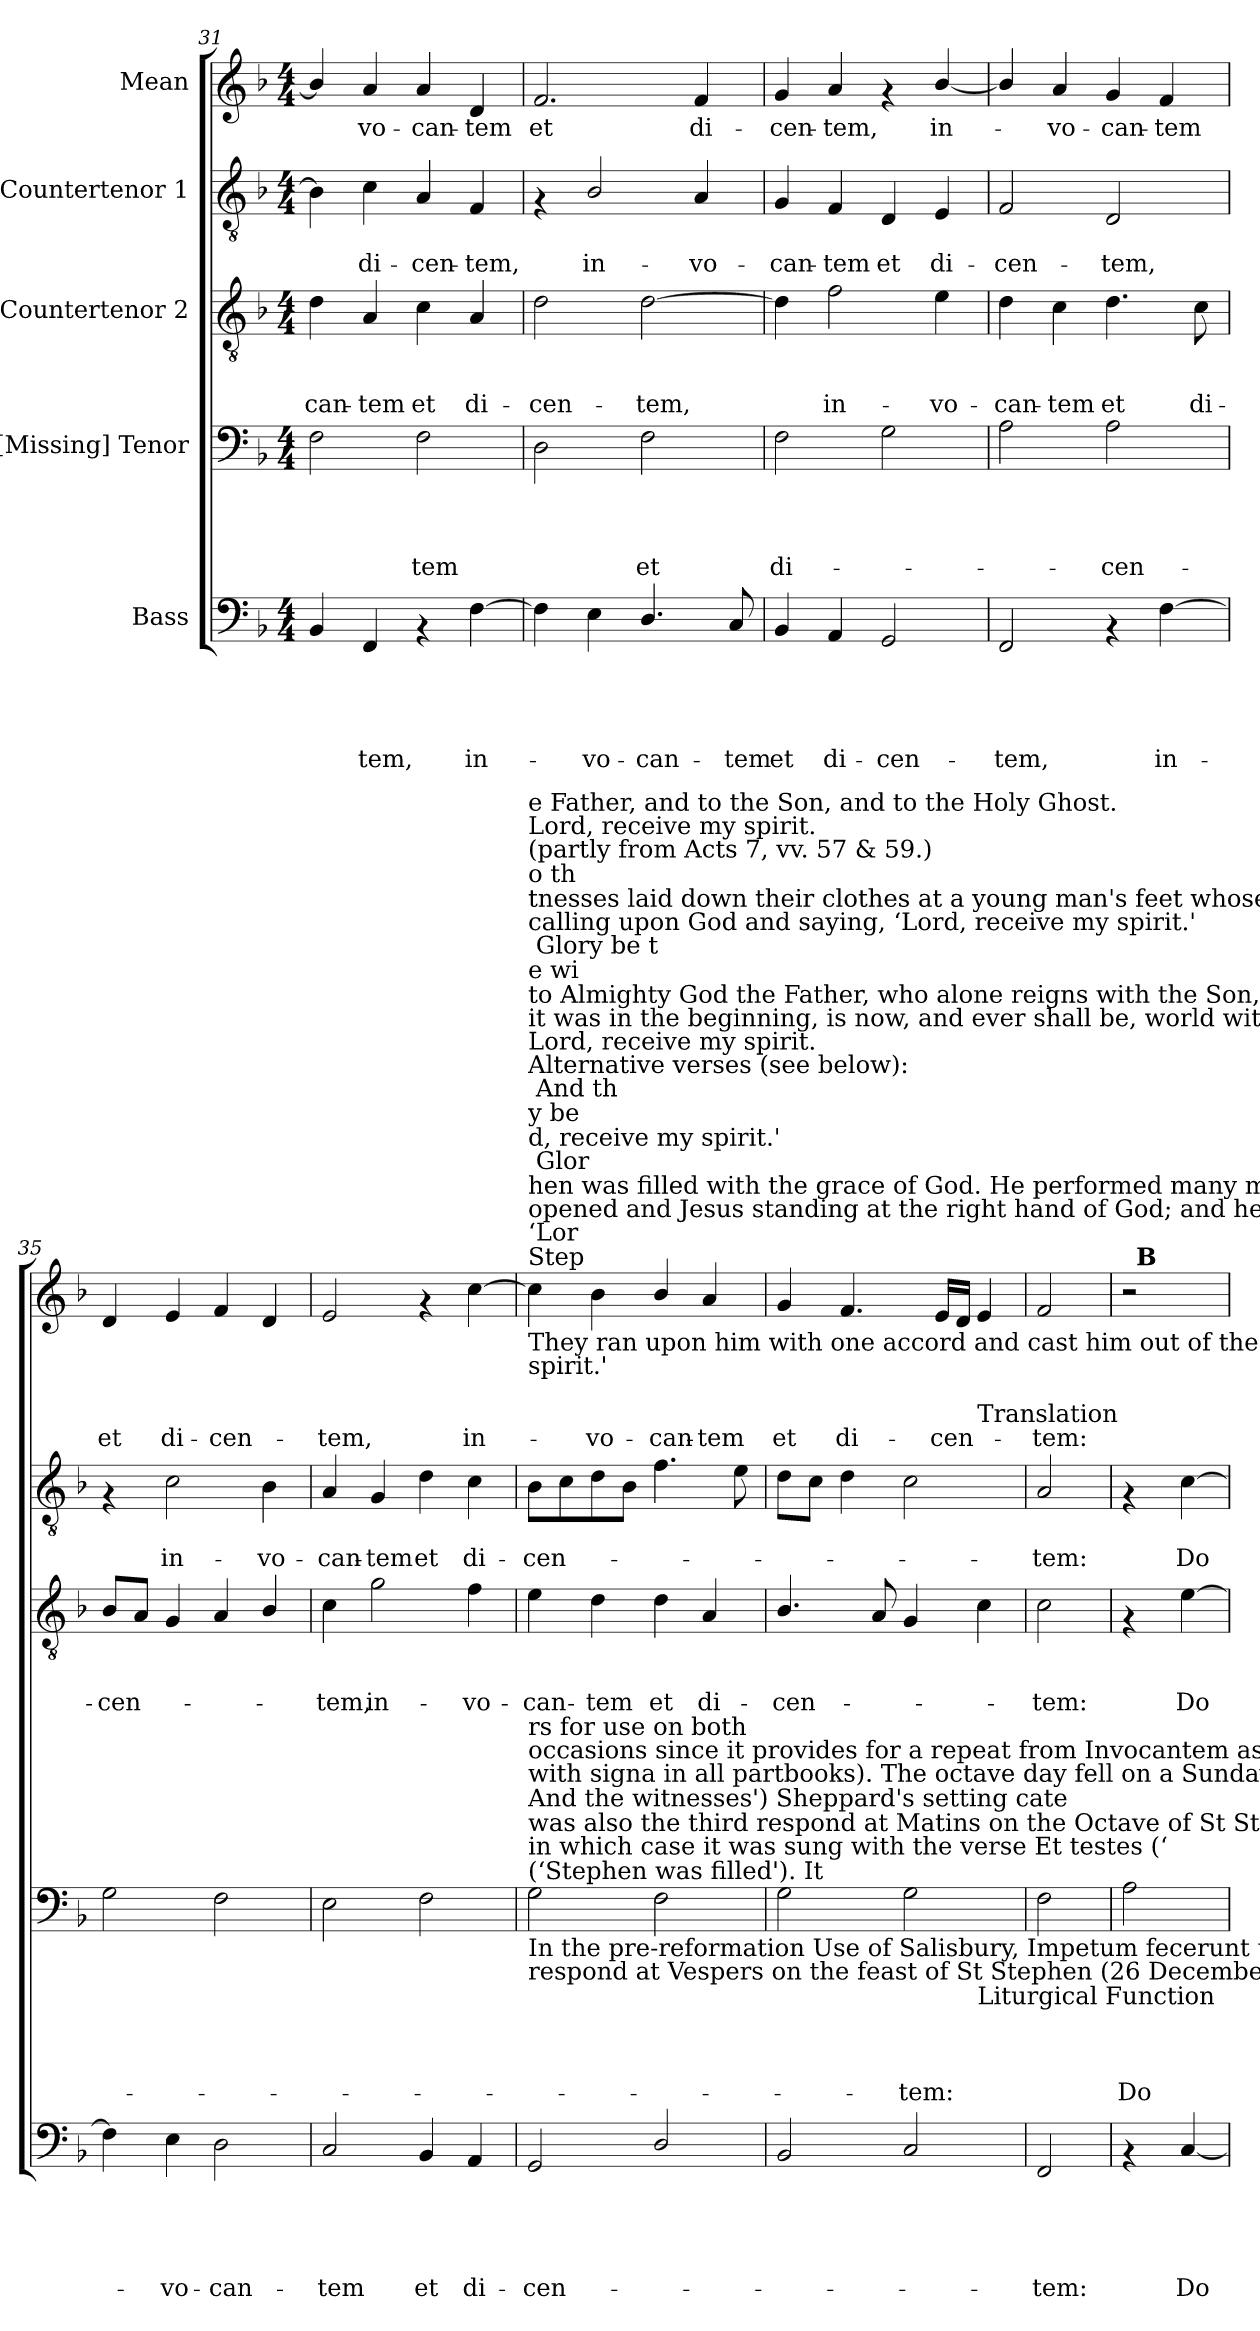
**kern	**text	**text	**text	**text	**text	**kern	**text	**text	**text	**text	**kern	**text	**text	**text	**kern	**text	**text	**kern	**text
*part5	*part5	*part5	*part5	*part5	*part5	*part4	*part4	*part4	*part4	*part4	*part3	*part3	*part3	*part3	*part2	*part2	*part2	*part1	*part1
*staff5	*staff5	*staff5	*staff5	*staff5	*staff5	*staff4	*staff4	*staff4	*staff4	*staff4	*staff3	*staff3	*staff3	*staff3	*staff2	*staff2	*staff2	*staff1	*staff1
*I"Bass	*	*	*	*	*	*I"[Missing] Tenor	*	*	*	*	*I"Countertenor 2	*	*	*	*I"Countertenor 1	*	*	*I"Mean	*
!!LO:LB:g=z
*clefF4	*	*	*	*	*	*clefF4	*	*	*	*	*clefGv2	*	*	*	*clefGv2	*	*	*clefG2	*
*k[b-]	*	*	*	*	*	*k[b-]	*	*	*	*	*k[b-]	*	*	*	*k[b-]	*	*	*k[b-]	*
*F:	*	*	*	*	*	*F:	*	*	*	*	*F:	*	*	*	*F:	*	*	*F:	*
*M4/4	*	*	*	*	*	*M4/4	*	*	*	*	*M4/4	*	*	*	*M4/4	*	*	*M4/4	*
=31	=31	=31	=31	=31	=31	=31	=31	=31	=31	=31	=31	=31	=31	=31	=31	=31	=31	=31	=31
!	!	!	!	!	!	!	!	!	!	!	!	!	!	!LO:LY:b	!	!	!	!	!
4BB-/	.	.	.	.	.	2F\	.	.	.	.	4d\	.	.	-can-	4B-\]	.	.	4b-/]	.
!	!	!	!	!	!LO:LY:b	!	!	!	!	!	!	!	!	!LO:LY:b	!	!	!LO:LY:b	!	!LO:LY:b
4FF/	.	.	.	.	-tem,	.	.	.	.	.	4A/	.	.	-tem	4c\	.	di-	4a/	-vo-
!	!	!	!	!	!	!	!	!	!	!LO:LY:b	!	!	!	!LO:LY:b	!	!	!LO:LY:b	!	!LO:LY:b
4rAA	.	.	.	.	.	2F\	.	.	.	-tem	4c\	.	.	et	4A/	.	-cen-	4a/	-can-
!	!	!	!	!	!LO:LY:b	!	!	!	!	!	!	!	!	!LO:LY:b	!	!	!LO:LY:b	!	!LO:LY:b
[>4F\	.	.	.	.	in-	.	.	.	.	.	4A/	.	.	di-	4F/	.	-tem,	4d/	-tem
=32!	=32!	=32!	=32!	=32!	=32!	=32!	=32!	=32!	=32!	=32!	=32!	=32!	=32!	=32!	=32!	=32!	=32!	=32!	=32!
!	!	!	!	!	!	!	!	!	!	!	!	!	!	!LO:LY:b	!	!	!	!	!LO:LY:b
4F\]	.	.	.	.	.	2D\	.	.	.	.	2d\	.	.	-cen-	4rF	.	.	2.f/	et
!	!	!	!	!	!LO:LY:b	!	!	!	!	!	!	!	!	!	!	!	!LO:LY:b	!	!
4E\	.	.	.	.	-vo-	.	.	.	.	.	.	.	.	.	2B-/	.	in-	.	.
!	!	!	!	!	!LO:LY:b	!	!	!	!	!LO:LY:b	!	!	!	!LO:LY:b	!	!	!	!	!
4.D/	.	.	.	.	-can-	2F\	.	.	.	et	[>2d\	.	.	-tem,	.	.	.	.	.
!	!	!	!	!	!	!	!	!	!	!	!	!	!	!	!	!	!LO:LY:b	!	!LO:LY:b
.	.	.	.	.	.	.	.	.	.	.	.	.	.	.	4A/	.	-vo-	4f/	di-
!	!	!	!	!	!LO:LY:b	!	!	!	!	!	!	!	!	!	!	!	!	!	!
8C/	.	.	.	.	-tem	.	.	.	.	.	.	.	.	.	.	.	.	.	.
=33!	=33!	=33!	=33!	=33!	=33!	=33!	=33!	=33!	=33!	=33!	=33!	=33!	=33!	=33!	=33!	=33!	=33!	=33!	=33!
!	!	!	!	!	!LO:LY:b	!	!	!	!	!LO:LY:b	!	!	!	!	!	!	!LO:LY:b	!	!LO:LY:b
4BB-/	.	.	.	.	et	2F\	.	.	.	di-	4d\]	.	.	.	4G/	.	-can-	4g/	-cen-
!	!	!	!	!	!LO:LY:b	!	!	!	!	!	!	!	!	!LO:LY:b	!	!	!LO:LY:b	!	!LO:LY:b
4AA/	.	.	.	.	di-	.	.	.	.	.	2f\	.	.	in-	4F/	.	-tem	4a/	-tem,
!	!	!	!	!	!LO:LY:b	!	!	!	!	!	!	!	!	!	!	!	!LO:LY:b	!	!
2GG/	.	.	.	.	-cen-	2G\	.	.	.	.	.	.	.	.	4D/	.	et	4rf	.
!	!	!	!	!	!	!	!	!	!	!	!	!	!	!LO:LY:b	!	!	!LO:LY:b	!	!LO:LY:b
.	.	.	.	.	.	.	.	.	.	.	4e\	.	.	-vo-	4E/	.	di-	[<4b-/	in-
=34!	=34!	=34!	=34!	=34!	=34!	=34!	=34!	=34!	=34!	=34!	=34!	=34!	=34!	=34!	=34!	=34!	=34!	=34!	=34!
!	!	!	!	!	!LO:LY:b	!	!	!	!	!	!	!	!	!LO:LY:b	!	!	!LO:LY:b	!	!
2FF/	.	.	.	.	-tem,	2A\	.	.	.	.	4d\	.	.	-can-	2F/	.	-cen-	4b-/]	.
!	!	!	!	!	!	!	!	!	!	!	!	!	!	!LO:LY:b	!	!	!	!	!LO:LY:b
.	.	.	.	.	.	.	.	.	.	.	4c\	.	.	-tem	.	.	.	4a/	-vo-
!	!	!	!	!	!	!	!	!	!	!LO:LY:b	!	!	!	!LO:LY:b	!	!	!LO:LY:b	!	!LO:LY:b
4rAA	.	.	.	.	.	2A\	.	.	.	-cen-	4.d\	.	.	et	2D/	.	-tem,	4g/	-can-
!	!	!	!	!	!LO:LY:b	!	!	!	!	!	!	!	!	!	!	!	!	!	!LO:LY:b
[>4F\	.	.	.	.	in-	.	.	.	.	.	.	.	.	.	.	.	.	4f/	-tem
!	!	!	!	!	!	!	!	!	!	!	!	!	!	!LO:LY:b	!	!	!	!	!
.	.	.	.	.	.	.	.	.	.	.	8c\	.	.	di-	.	.	.	.	.
=35!	=35!	=35!	=35!	=35!	=35!	=35!	=35!	=35!	=35!	=35!	=35!	=35!	=35!	=35!	=35!	=35!	=35!	=35!	=35!
!	!	!	!	!	!	!	!	!	!	!	!	!	!	!LO:LY:b	!	!	!	!	!LO:LY:b
4F\]	.	.	.	.	.	2G\	.	.	.	.	8B-/L	.	.	-cen-	4rF	.	.	4d/	et
.	.	.	.	.	.	.	.	.	.	.	8A/J	.	.	.	.	.	.	.	.
!	!	!	!	!	!LO:LY:b	!	!	!	!	!	!	!	!	!	!	!	!LO:LY:b	!	!LO:LY:b
4E\	.	.	.	.	-vo-	.	.	.	.	.	4G/	.	.	.	2c\	.	in-	4e/	di-
!	!	!	!	!	!LO:LY:b	!	!	!	!	!	!	!	!	!	!	!	!	!	!LO:LY:b
2D\	.	.	.	.	-can-	2F\	.	.	.	.	4A/	.	.	.	.	.	.	4f/	-cen-
!	!	!	!	!	!	!	!	!	!	!	!	!	!	!	!	!	!LO:LY:b	!	!
.	.	.	.	.	.	.	.	.	.	.	4B-/	.	.	.	4B-\	.	-vo-	4d/	.
=36!	=36!	=36!	=36!	=36!	=36!	=36!	=36!	=36!	=36!	=36!	=36!	=36!	=36!	=36!	=36!	=36!	=36!	=36!	=36!
!	!	!	!	!	!LO:LY:b	!	!	!	!	!	!	!	!	!LO:LY:b	!	!	!LO:LY:b	!	!LO:LY:b
2C/	.	.	.	.	-tem	2E\	.	.	.	.	4c\	.	.	-tem,	4A/	.	-can-	2e/	-tem,
!	!	!	!	!	!	!	!	!	!	!	!	!	!	!LO:LY:b	!	!	!LO:LY:b	!	!
.	.	.	.	.	.	.	.	.	.	.	2g\	.	.	in-	4G/	.	-tem	.	.
!	!	!	!	!	!LO:LY:b	!	!	!	!	!	!	!	!	!	!	!	!LO:LY:b	!	!
4BB-/	.	.	.	.	et	2F\	.	.	.	.	.	.	.	.	4d\	.	et	4rf	.
!	!	!	!	!	!LO:LY:b	!	!	!	!	!	!	!	!	!LO:LY:b	!	!	!LO:LY:b	!	!LO:LY:b
4AA/	.	.	.	.	di-	.	.	.	.	.	4f\	.	.	-vo-	4c\	.	di-	[<4cc\	in-
!!LO:PB:g=z
=37!	=37!	=37!	=37!	=37!	=37!	=37!	=37!	=37!	=37!	=37!	=37!	=37!	=37!	=37!	=37!	=37!	=37!	=37!	=37!
!	!	!	!	!	!	!	!	!	!	!	!	!	!	!	!	!	!	!LO:TX:b:t=They ran upon him with one accord and cast him out of the city, calling upon God and saying, ‘Lord, receive my\nspirit.'\n	!
!	!	!	!	!	!	!	!	!	!	!	!	!	!	!	!	!	!	!LO:TX:t=Step	!
!	!	!	!	!	!	!	!	!	!	!	!	!	!	!	!	!	!	!LO:TX:t=hen was filled with the grace of God. He performed many miracles among the people. He saw heaven\nopened and Jesus standing at the right hand of God; and he said&colon;\n‘Lor	!
!	!	!	!	!	!	!	!	!	!	!	!	!	!	!	!	!	!	!LO:TX:t=d, receive my spirit.'\n Glor	!
!	!	!	!	!	!	!	!	!	!	!	!	!	!	!	!	!	!	!LO:TX:t=y be	!
!	!	!	!	!	!	!	!	!	!	!	!	!	!	!	!	!	!	!LO:TX:t=to Almighty God the Father, who alone reigns with the Son, and both of these with the Holy Spirit; as\nit was in the beginning, is now, and ever shall be, world without end. Amen.\nLord, receive my spirit.\nAlternative verses (see below)&colon;\n And th	!
!	!	!	!	!	!	!	!	!	!	!	!	!	!	!	!	!	!	!LO:TX:t=e wi	!
!	!	!	!	!	!	!	!	!	!	!	!	!	!	!	!	!	!	!LO:TX:t=tnesses laid down their clothes at a young man's feet whose name was Saul. And the stoned Stephen,\ncalling upon God and saying, ‘Lord, receive my spirit.'\n Glory be t	!
!	!	!	!	!	!	!	!	!	!	!	!	!	!	!	!	!	!	!LO:TX:t=o th	!
!	!	!	!	!	!	!	!	!	!	!	!	!	!	!	!	!	!	!LO:TX:t=e Father, and to the Son, and to the Holy Ghost.\nLord, receive my spirit.\n(partly from Acts 7, vv. 57 & 59.)	!
!	!	!	!	!	!	!LO:TX:b:t=In the pre-reformation Use of Salisbury, Impetum fecerunt unanimes was the third respond at Matins and the\nrespond at Vespers on the feast of St Stephen (26 December). On that day it was sung with the verse Stephanus Dei	!	!	!	!	!	!	!	!	!	!	!	!	!
!	!	!	!	!	!	!LO:TX:t=(‘Stephen was filled'). It	!	!	!	!	!	!	!	!	!	!	!	!	!
!	!	!	!	!	!	!LO:TX:t=was also the third respond at Matins on the Octave of St Stephen when it fell on a Sunday,\nin which case it was sung with the verse Et testes (‘	!	!	!	!	!	!	!	!	!	!	!	!	!
!	!	!	!	!	!	!LO:TX:t=And the witnesses')  Sheppard's setting cate	!	!	!	!	!	!	!	!	!	!	!	!	!
!	!	!	!	!	!	!LO:TX:t=rs for use on both\noccasions since it provides for a repeat from Invocantem as well as from Domine (both repeats are clearly marked\nwith signa in all partbooks). The octave day fell on a Sunday in 1530, 1536, 1541, 1547 and 1558.	!	!	!	!	!	!	!	!	!	!	!	!	!
!	!	!	!	!	!LO:LY:b	!	!	!	!	!	!	!	!	!LO:LY:b	!	!	!LO:LY:b	!	!
2GG/	.	.	.	.	-cen-	2G\	.	.	.	.	4e\	.	.	-can-	8B-\L	.	-cen-	4cc\]	.
.	.	.	.	.	.	.	.	.	.	.	.	.	.	.	8c\	.	.	.	.
!	!	!	!	!	!	!	!	!	!	!	!	!	!	!LO:LY:b	!	!	!	!	!LO:LY:b
.	.	.	.	.	.	.	.	.	.	.	4d\	.	.	-tem	8d\	.	.	4b-\	-vo-
.	.	.	.	.	.	.	.	.	.	.	.	.	.	.	8B-\J	.	.	.	.
!	!	!	!	!	!	!	!	!	!	!	!	!	!	!LO:LY:b	!	!	!	!	!LO:LY:b
2D/	.	.	.	.	.	2F\	.	.	.	.	4d\	.	.	et	4.f\	.	.	4b-/	-can-
!	!	!	!	!	!	!	!	!	!	!	!	!	!	!LO:LY:b	!	!	!	!	!LO:LY:b
.	.	.	.	.	.	.	.	.	.	.	4A/	.	.	di-	.	.	.	4a/	-tem
.	.	.	.	.	.	.	.	.	.	.	.	.	.	.	8e\	.	.	.	.
=38!	=38!	=38!	=38!	=38!	=38!	=38!	=38!	=38!	=38!	=38!	=38!	=38!	=38!	=38!	=38!	=38!	=38!	=38!	=38!
!	!	!	!	!	!	!	!	!	!	!	!	!	!	!LO:LY:b	!	!	!	!	!LO:LY:b
*	*	*	*	*	*	*^	*	*	*	*	*	*	*	*	*	*	*	*	*
2BB-/	.	.	.	.	.	2G\	2.ryy	.	.	.	.	4.B-/	.	.	-cen-	8d\L	.	.	4g/	et
.	.	.	.	.	.	.	.	.	.	.	.	.	.	.	.	8c\J	.	.	.	.
!	!	!	!	!	!	!	!	!	!	!	!	!	!	!	!	!	!	!	!	!LO:LY:b
.	.	.	.	.	.	.	.	.	.	.	.	.	.	.	.	4d\	.	.	4.f/	di-
.	.	.	.	.	.	.	.	.	.	.	.	8A/	.	.	.	.	.	.	.	.
!	!	!	!	!	!	!	!	!	!	!	!LO:LY:b	!	!	!	!	!	!	!	!	!
2C/	.	.	.	.	.	2G\	.	.	.	.	-tem:	4G/	.	.	.	2c\	.	.	.	.
!	!	!	!	!	!	!	!	!	!	!	!	!	!	!	!	!	!	!	!	!LO:LY:b
.	.	.	.	.	.	.	.	.	.	.	.	.	.	.	.	.	.	.	16e/LL	-cen-
.	.	.	.	.	.	.	.	.	.	.	.	.	.	.	.	.	.	.	16d/JJ	.
!	!	!	!	!	!	!	!	!	!	!	!	!	!	!	!	!	!	!	!LO:TX:b:t=Translation	!
!	!	!	!	!	!	!	!LO:TX:b:t=Liturgical Function	!	!	!	!	!	!	!	!	!	!	!	!	!
.	.	.	.	.	.	.	4ryy	.	.	.	.	4c\	.	.	.	.	.	.	4e/	.
=39!	=39!	=39!	=39!	=39!	=39!	=39!	=39!	=39!	=39!	=39!	=39!	=39!	=39!	=39!	=39!	=39!	=39!	=39!	=39!	=39!
!	!	!	!	!	!LO:LY:b	!	!	!	!	!	!	!	!	!	!LO:LY:b	!	!	!LO:LY:b	!	!LO:LY:b
*	*	*	*	*	*	*v	*v	*	*	*	*	*	*	*	*	*	*	*	*	*
2FF/	.	.	.	.	-tem:	2F\	.	.	.	.	2c\	.	.	-tem:	2A/	.	-tem:	2f/	-tem:
=40	=40	=40	=40	=40	=40	=40	=40	=40	=40	=40	=40	=40	=40	=40	=40	=40	=40	=40	=40
!	!	!	!	!	!	!	!	!	!	!LO:LY:b	!	!	!	!	!	!	!	!	!
*	*	*	*	*	*	*	*	*	*	*	*	*	*	*	*	*	*	*^	*
4rAA	.	.	.	.	.	2A\	.	.	.	Do-	4rF	.	.	.	4rF	.	.	2r	32ryy	.
!	!	!	!	!	!	!	!	!	!	!	!	!	!	!	!	!	!	!	!LO:TX:a:B:t=B	!
.	.	.	.	.	.	.	.	.	.	.	.	.	.	.	.	.	.	.	4...ryy	.
!	!	!	!	!	!LO:LY:b	!	!	!	!	!	!	!	!	!LO:LY:b	!	!	!LO:LY:b	!	!	!
[<4C/	.	.	.	.	Do-	.	.	.	.	.	[>4e\	.	.	Do-	[>4c\	.	Do-	.	.	.
*	*	*	*	*	*	*	*	*	*	*	*	*	*	*	*	*	*	*v	*v	*
=!	=!	=!	=!	=!	=!	=!	=!	=!	=!	=!	=!	=!	=!	=!	=!	=!	=!	=!	=!
*-	*-	*-	*-	*-	*-	*-	*-	*-	*-	*-	*-	*-	*-	*-	*-	*-	*-	*-	*-
